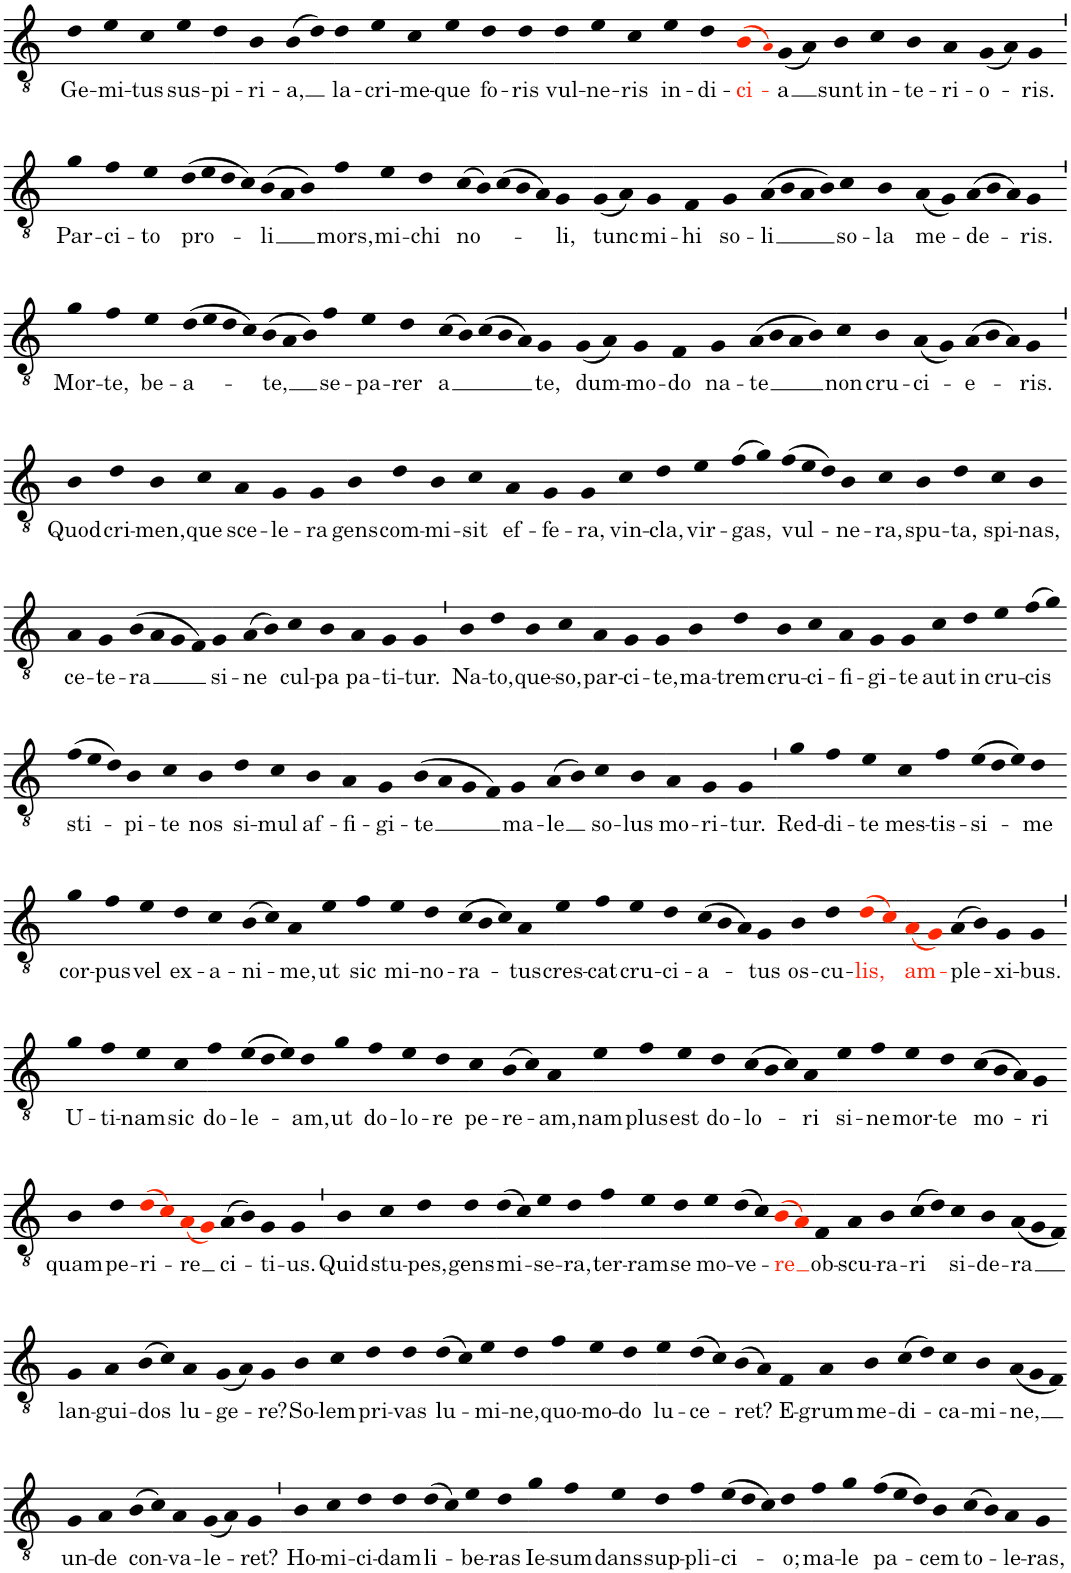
**kern	**text
*part1	*part1
*staff1	*staff1
*I"Voice	*
*I'Vo.	*
!!LO:PB:g=z
*clefGv2	*
*k[]	*
*M4/4	*
=77	=77
!	!LO:LY:b
4d	Ge-
!	!LO:LY:b
4e	-mi-
!	!LO:LY:b
4c	-tus
!	!LO:LY:b
4e	sus-
=78-	=78-
!	!LO:LY:b
4d	-pi-
!	!LO:LY:b
4B	-ri-
!	!LO:LY:b
(8BL	-a,
8dJ)	.
=79-	=79-
!	!LO:LY:b
4d	la-
!	!LO:LY:b
4e	-cri-
!	!LO:LY:b
4c	-me-
!	!LO:LY:b
4e	-que
!	!LO:LY:b
4d	fo-
!	!LO:LY:b
4d	-ris
=80-	=80-
!	!LO:LY:b
4d	vul-
!	!LO:LY:b
4e	-ne-
!	!LO:LY:b
4c	-ris
!	!LO:LY:b
4e	in-
=81-	=81-
!	!LO:LY:b
4d	-di-
!	!LO:LY:b:color=#FF2600
(8BiL	-ci-
8A!iJ)	.
!	!LO:LY:b
(8GL	-a
8AJ)	.
=82-	=82-
!	!LO:LY:b
4B	sunt
!	!LO:LY:b
4c	in-
!	!LO:LY:b
4B	-te-
!	!LO:LY:b
4A	-ri-
!	!LO:LY:b
(8G	-o-
8A)	.
!	!LO:LY:b
4G	-ris.
!!LO:LB:g=z
=83`	=83`
!	!LO:LY:b
4g	Par-
!	!LO:LY:b
4f	-ci-
!	!LO:LY:b
4e	-to
!	!LO:LY:b
(16d	pro-
16e	.
16d	.
16c)	.
*Xtuplet	*
!	!LO:LY:b
(12B	-li
12A	.
12B)	.
=84-	=84-
!	!LO:LY:b
4f	mors,
!	!LO:LY:b
4e	mi-
!	!LO:LY:b
4d	-chi
!	!LO:LY:b
(20c	no-
20B)	.
(20c	.
20B	.
20A)	.
!	!LO:LY:b
4G	-li,
=85-	=85-
!	!LO:LY:b
(8G	tunc
8A)	.
!	!LO:LY:b
4G	mi-
!	!LO:LY:b
4F	-hi
!	!LO:LY:b
4G	so-
!	!LO:LY:b
(16A	-li
16B	.
16A	.
16B)	.
=86-	=86-
!	!LO:LY:b
4c	so-
!	!LO:LY:b
4B	-la
!	!LO:LY:b
(8A	me-
8G)	.
!	!LO:LY:b
(12A	-de-
12B	.
12A)	.
!	!LO:LY:b
4G	-ris.
!!LO:LB:g=z
=87`	=87`
!	!LO:LY:b
4g	Mor-
!	!LO:LY:b
4f	-te,
!	!LO:LY:b
4e	be-
!	!LO:LY:b
(16d	a-
16e	.
16d	.
16c)	.
!	!LO:LY:b
(12B	-te,
12A	.
12B)	.
=88-	=88-
!	!LO:LY:b
4f	se-
!	!LO:LY:b
4e	-pa-
!	!LO:LY:b
4d	-rer
!	!LO:LY:b
(20c	a
20B)	.
(20c	.
20B	.
20A)	.
!	!LO:LY:b
4G	te,
=89-	=89-
!	!LO:LY:b
(8G	dum-
8A)	.
!	!LO:LY:b
4G	-mo-
!	!LO:LY:b
4F	-do
!	!LO:LY:b
4G	na-
!	!LO:LY:b
(16A	-te
16B	.
16A	.
16B)	.
=90-	=90-
!	!LO:LY:b
4c	non
!	!LO:LY:b
4B	cru-
!	!LO:LY:b
(8A	-ci-
8G)	.
!	!LO:LY:b
(12A	-e-
12B	.
12A)	.
!	!LO:LY:b
4G	-ris.
!!LO:LB:g=z
=91`	=91`
!	!LO:LY:b
4B	Quod
!	!LO:LY:b
4d	cri-
!	!LO:LY:b
4B	-men,
!	!LO:LY:b
4c	que
=92-	=92-
!	!LO:LY:b
4A	sce-
!	!LO:LY:b
4G	-le-
!	!LO:LY:b
4G	-ra
=93-	=93-
!	!LO:LY:b
4B	gens
!	!LO:LY:b
4d	com-
!	!LO:LY:b
4B	-mi-
!	!LO:LY:b
4c	-sit
=94-	=94-
!	!LO:LY:b
4A	ef-
!	!LO:LY:b
4G	-fe-
!	!LO:LY:b
4G	-ra,
=95-	=95-
!	!LO:LY:b
4c	vin-
!	!LO:LY:b
4d	-cla,
!	!LO:LY:b
4e	vir-
!	!LO:LY:b
(8fL	-gas,
8gJ)	.
=96-	=96-
!	!LO:LY:b
(12fL	vul-
12e	.
12dJ)	.
!	!LO:LY:b
4B	-ne-
!	!LO:LY:b
4c	-ra,
=97-	=97-
!	!LO:LY:b
4B	spu-
!	!LO:LY:b
4d	-ta,
!	!LO:LY:b
4c	spi-
!	!LO:LY:b
4B	-nas,
!!LO:LB:g=z
=98-	=98-
!	!LO:LY:b
4A	ce-
!	!LO:LY:b
4G	-te-
!	!LO:LY:b
(8BL	-ra
8AJ	.
8GL	.
8FJ)	.
=99-	=99-
!	!LO:LY:b
4G	si-
!	!LO:LY:b
(8AL	-ne
8BJ)	.
!	!LO:LY:b
4c	cul-
!	!LO:LY:b
4B	-pa
=100-	=100-
!	!LO:LY:b
4A	pa-
!	!LO:LY:b
4G	-ti-
!	!LO:LY:b
4G	-tur.
=101`	=101`
!	!LO:LY:b
4B	Na-
!	!LO:LY:b
4d	-to,
!	!LO:LY:b
4B	que-
!	!LO:LY:b
4c	-so,
=102-	=102-
!	!LO:LY:b
4A	par-
!	!LO:LY:b
4G	-ci-
!	!LO:LY:b
4G	-te,
=103-	=103-
!	!LO:LY:b
4B	ma-
!	!LO:LY:b
4d	-trem
!	!LO:LY:b
4B	cru-
!	!LO:LY:b
4c	-ci-
=104-	=104-
!	!LO:LY:b
4A	-fi-
!	!LO:LY:b
4G	-gi-
!	!LO:LY:b
4G	-te
=105-	=105-
!	!LO:LY:b
4c	aut
!	!LO:LY:b
4d	in
!	!LO:LY:b
4e	cru-
!	!LO:LY:b
(8fL	-cis
8gJ)	.
!!LO:LB:g=z
=106-	=106-
!	!LO:LY:b
(12fL	sti-
12e	.
12dJ)	.
!	!LO:LY:b
4B	-pi-
!	!LO:LY:b
4c	-te
=107-	=107-
!	!LO:LY:b
4B	nos
!	!LO:LY:b
4d	si-
!	!LO:LY:b
4c	-mul
!	!LO:LY:b
4B	af-
=108-	=108-
!	!LO:LY:b
4A	-fi-
!	!LO:LY:b
4G	-gi-
!	!LO:LY:b
(8BL	-te
8AJ	.
8GL	.
8FJ)	.
=109-	=109-
!	!LO:LY:b
4G	ma-
!	!LO:LY:b
(8AL	-le
8BJ)	.
!	!LO:LY:b
4c	so-
!	!LO:LY:b
4B	-lus
=110-	=110-
!	!LO:LY:b
4A	mo-
!	!LO:LY:b
4G	-ri-
!	!LO:LY:b
4G	-tur.
=111`	=111`
!	!LO:LY:b
4g	Red-
!	!LO:LY:b
4f	-di-
!	!LO:LY:b
4e	-te
=112-	=112-
!	!LO:LY:b
4c	mes-
!	!LO:LY:b
4f	-tis-
!	!LO:LY:b
(12eL	-si-
12d	.
12eJ)	.
!	!LO:LY:b
4d	-me
!!LO:LB:g=z
=113-	=113-
!	!LO:LY:b
4g	cor-
!	!LO:LY:b
4f	-pus
!	!LO:LY:b
4e	vel
!	!LO:LY:b
4d	ex-
=114-	=114-
!	!LO:LY:b
4c	-a-
!	!LO:LY:b
(8BL	-ni-
8cJ)	.
!	!LO:LY:b
4A	-me,
=115-	=115-
!	!LO:LY:b
4e	ut
!	!LO:LY:b
4f	sic
!	!LO:LY:b
4e	mi-
!	!LO:LY:b
4d	-no-
!	!LO:LY:b
(12c	-ra-
12B	.
12c)	.
!	!LO:LY:b
4A	-tus
=116-	=116-
!	!LO:LY:b
4e	cres-
!	!LO:LY:b
4f	-cat
!	!LO:LY:b
4e	cru-
!	!LO:LY:b
4d	-ci-
!	!LO:LY:b
(12c	-a-
12B	.
12A)	.
!	!LO:LY:b
4G	-tus
=117-	=117-
!	!LO:LY:b
4B	os-
!	!LO:LY:b
4d	-cu-
!	!LO:LY:b:color=#FF2600
(8diL	-lis,
8ciJ)	.
=118-	=118-
!	!LO:LY:b:color=#FF2600
(8AiL	am-
8GiJ)	.
!	!LO:LY:b
(8AL	-ple-
8BJ)	.
!	!LO:LY:b
4G	-xi-
!	!LO:LY:b
4G	-bus.
!!LO:LB:g=z
=119`	=119`
!	!LO:LY:b
4g	U-
!	!LO:LY:b
4f	-ti-
!	!LO:LY:b
4e	-nam
!	!LO:LY:b
4c	sic
=120-	=120-
!	!LO:LY:b
4f	do-
!	!LO:LY:b
(12eL	-le-
12d	.
12eJ)	.
!	!LO:LY:b
4d	-am,
=121-	=121-
!	!LO:LY:b
4g	ut
!	!LO:LY:b
4f	do-
!	!LO:LY:b
4e	-lo-
!	!LO:LY:b
4d	-re
=122-	=122-
!	!LO:LY:b
4c	pe-
!	!LO:LY:b
(8BL	-re-
8cJ)	.
!	!LO:LY:b
4A	-am,
=123-	=123-
!	!LO:LY:b
4e	nam
!	!LO:LY:b
4f	plus
!	!LO:LY:b
4e	est
!	!LO:LY:b
4d	do-
!	!LO:LY:b
(12c	-lo-
12B	.
12c)	.
!	!LO:LY:b
4A	-ri
=124-	=124-
!	!LO:LY:b
4e	si-
!	!LO:LY:b
4f	-ne
!	!LO:LY:b
4e	mor-
!	!LO:LY:b
4d	-te
!	!LO:LY:b
(12c	mo-
12B	.
12A)	.
!	!LO:LY:b
4G	-ri
!!LO:LB:g=z
=125-	=125-
!	!LO:LY:b
4B	quam
!	!LO:LY:b
4d	pe-
!	!LO:LY:b
(8diL	-ri-
8ciJ)	.
!	!LO:LY:b
(8AiL	-re
8GiJ)	.
=126-	=126-
!	!LO:LY:b
(8AL	ci-
8BJ)	.
!	!LO:LY:b
4G	-ti-
!	!LO:LY:b
4G	-us.
=127`	=127`
!	!LO:LY:b
4B	Quid
!	!LO:LY:b
4c	stu-
!	!LO:LY:b
4d	-pes,
!	!LO:LY:b
4d	gens
=128-	=128-
!	!LO:LY:b
(8dL	mi-
8cJ)	.
!	!LO:LY:b
4e	-se-
!	!LO:LY:b
4d	-ra,
=129-	=129-
!	!LO:LY:b
4f	ter-
!	!LO:LY:b
4e	-ram
!	!LO:LY:b
4d	se
=130-	=130-
!	!LO:LY:b
4e	mo-
!	!LO:LY:b
(8dL	-ve-
8cJ)	.
!	!LO:LY:b:color=#FF2600
(8BiL	-re
8AiJ)	.
=131-	=131-
!	!LO:LY:b
4F	ob-
!	!LO:LY:b
4A	-scu-
!	!LO:LY:b
4B	-ra-
!	!LO:LY:b
(8cL	-ri
8dJ)	.
=132-	=132-
!	!LO:LY:b
4c	si-
!	!LO:LY:b
4B	-de-
!	!LO:LY:b
(12AL	-ra
12G	.
12FJ)	.
!!LO:LB:g=z
=133-	=133-
!	!LO:LY:b
4G	lan-
!	!LO:LY:b
4A	-gui-
!	!LO:LY:b
(8BL	-dos
8cJ)	.
=134-	=134-
!	!LO:LY:b
4A	lu-
!	!LO:LY:b
(8GL	-ge-
8AJ)	.
!	!LO:LY:b
4G	-re?
=135-	=135-
!	!LO:LY:b
4B	So-
!	!LO:LY:b
4c	-lem
!	!LO:LY:b
4d	pri-
!	!LO:LY:b
4d	-vas
=136-	=136-
!	!LO:LY:b
(8dL	lu-
8cJ)	.
!	!LO:LY:b
4e	-mi-
!	!LO:LY:b
4d	-ne,
=137-	=137-
!	!LO:LY:b
4f	quo-
!	!LO:LY:b
4e	-mo-
!	!LO:LY:b
4d	-do
=138-	=138-
!	!LO:LY:b
4e	lu-
!	!LO:LY:b
(8dL	-ce-
8cJ)	.
!	!LO:LY:b
(8BL	-ret?
8AJ)	.
=139-	=139-
!	!LO:LY:b
4F	E-
!	!LO:LY:b
4A	-grum
!	!LO:LY:b
4B	me-
!	!LO:LY:b
(8cL	-di-
8dJ)	.
=140-	=140-
!	!LO:LY:b
4c	-ca-
!	!LO:LY:b
4B	-mi-
!	!LO:LY:b
(12AL	-ne,
12G	.
12FJ)	.
!!LO:LB:g=z
=141-	=141-
!	!LO:LY:b
4G	un-
!	!LO:LY:b
4A	-de
!	!LO:LY:b
(8BL	con-
8cJ)	.
=142-	=142-
!	!LO:LY:b
4A	-va-
!	!LO:LY:b
(8GL	-le-
8AJ)	.
!	!LO:LY:b
4G	-ret?
=143`	=143`
!	!LO:LY:b
4B	Ho-
!	!LO:LY:b
4c	-mi-
!	!LO:LY:b
4d	-ci-
!	!LO:LY:b
4d	-dam
=144-	=144-
!	!LO:LY:b
(8dL	li-
8cJ)	.
!	!LO:LY:b
4e	-be-
!	!LO:LY:b
4d	-ras
=145-	=145-
!	!LO:LY:b
4g	Ie-
!	!LO:LY:b
4f	-sum
!	!LO:LY:b
4e	dans
!	!LO:LY:b
4d	sup-
=146-	=146-
!	!LO:LY:b
4f	-pli-
!	!LO:LY:b
(12eL	-ci-
12d	.
12cJ)	.
!	!LO:LY:b
4d	-o;
=147-	=147-
!	!LO:LY:b
4f	ma-
!	!LO:LY:b
4g	-le
!	!LO:LY:b
(12fL	pa-
12e	.
12dJ)	.
!	!LO:LY:b
4B	-cem
=148-	=148-
!	!LO:LY:b
(8cL	to-
8BJ)	.
!	!LO:LY:b
4A	-le-
!	!LO:LY:b
4G	-ras,
=-	=-
*-	*-
